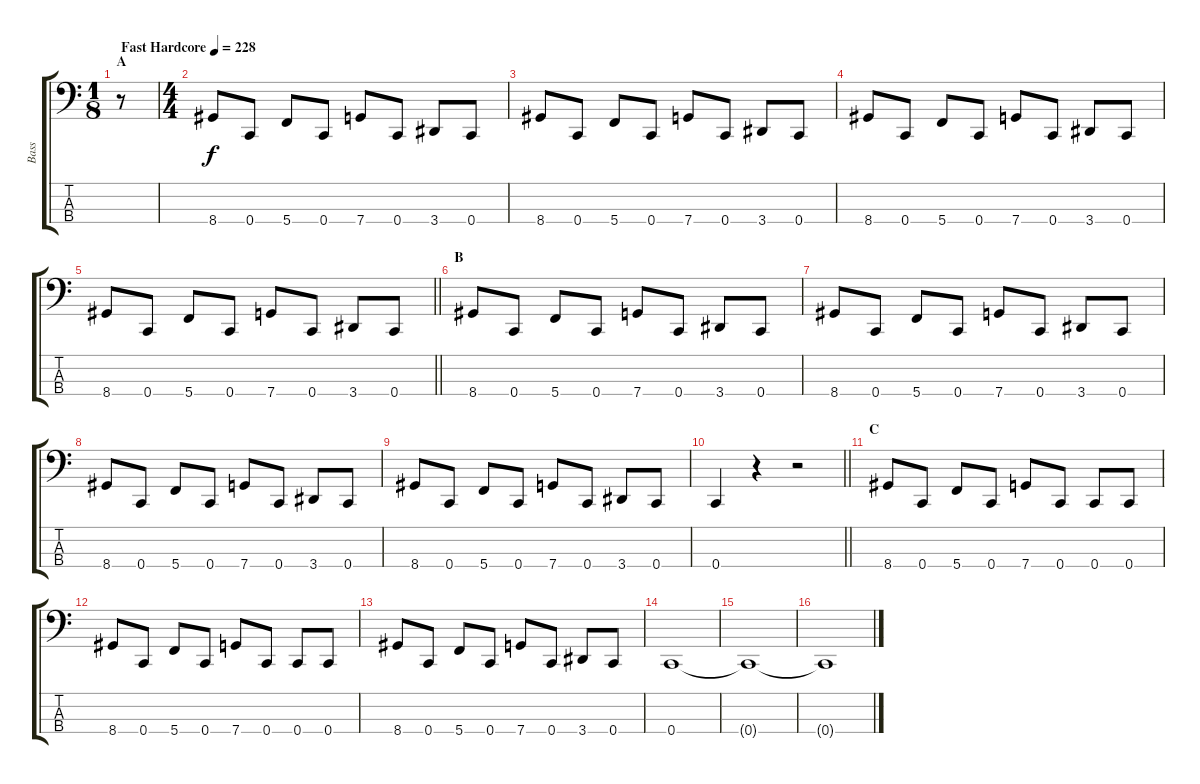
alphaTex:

\track ("Bass" "Bass") {instrument electricbasspick}
\staff {score tabs}
\tuning (F2 C2 G1 C1) {hide}
\ts (1 8)
\section ("" "A")
\tempo (228 "Fast Hardcore")
\clef f4
\ks c
r.8{dy f instrument electricbasspick} |
\ts (4 4)
8.4.8 0.4.8 5.4.8 0.4.8 7.4.8 0.4.8 3.4.8 0.4.8 |
8.4.8 0.4.8 5.4.8 0.4.8 7.4.8 0.4.8 3.4.8 0.4.8 |
8.4.8 0.4.8 5.4.8 0.4.8 7.4.8 0.4.8 3.4.8 0.4.8 |
\barLineRight lightlight
8.4.8 0.4.8 5.4.8 0.4.8 7.4.8 0.4.8 3.4.8 0.4.8 |
\section ("" "B")
8.4.8 0.4.8 5.4.8 0.4.8 7.4.8 0.4.8 3.4.8 0.4.8 |
8.4.8 0.4.8 5.4.8 0.4.8 7.4.8 0.4.8 3.4.8 0.4.8 |
8.4.8 0.4.8 5.4.8 0.4.8 7.4.8 0.4.8 3.4.8 0.4.8 |
8.4.8 0.4.8 5.4.8 0.4.8 7.4.8 0.4.8 3.4.8 0.4.8 |
\barLineRight lightlight
0.4.4 r.4 r.2 |
\section ("" "C")
8.4.8 0.4.8 5.4.8 0.4.8 7.4.8 0.4.8 0.4.8 0.4.8 |
8.4.8 0.4.8 5.4.8 0.4.8 7.4.8 0.4.8 0.4.8 0.4.8 |
8.4.8 0.4.8 5.4.8 0.4.8 7.4.8 0.4.8 3.4.8 0.4.8 |
0.4.1 |
0.4{t}.1 |
0.4{t}.1
